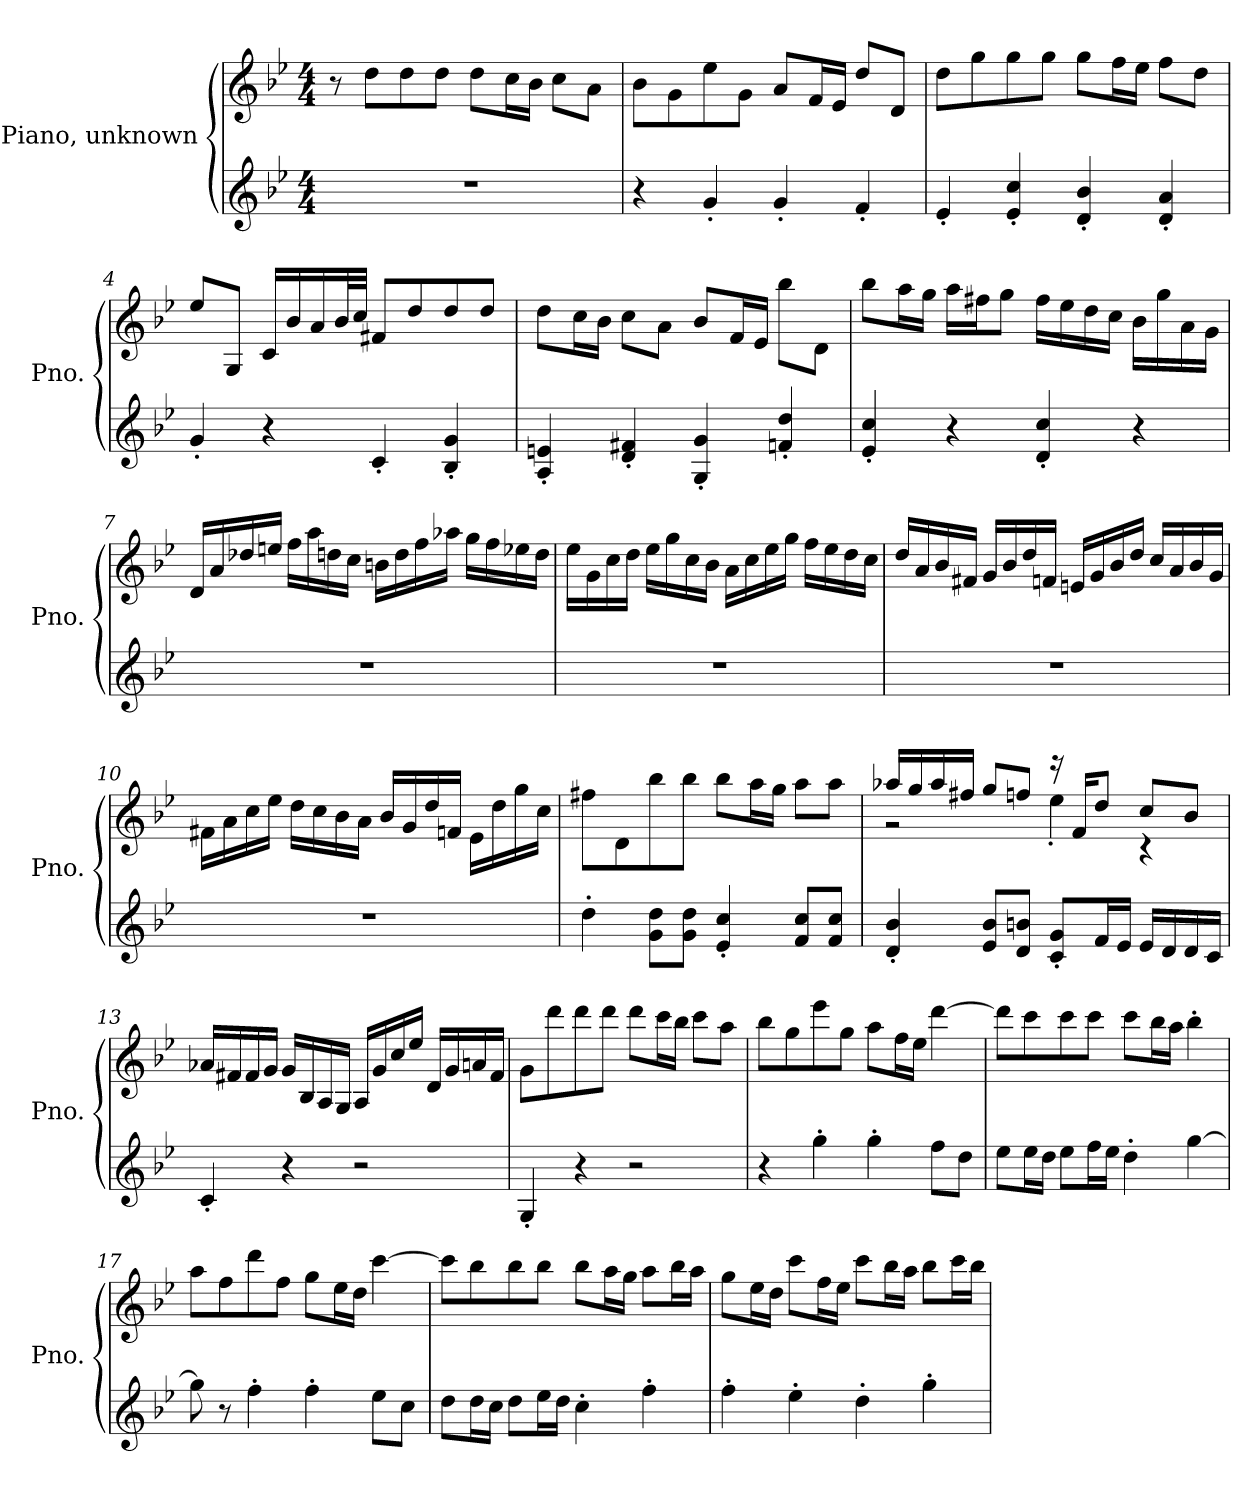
**kern	**kern
*part1	*part1
*staff2	*staff1
*I"Piano, unknown	*
*I'Pno.	*
*clefG2	*clefG2
*k[b-e-]	*k[b-e-]
*M4/4	*M4/4
*MM120	*MM120
=1	=1
1r	8r
.	8dd\L
.	8dd\
.	8dd\J
.	8dd\L
.	16cc\L
.	16b-\JJ
.	8cc\L
.	8a\J
=2	=2
4r	8b-\L
.	8g\
4g'/	8ee-\
.	8g\J
4g'/	8a/L
.	16f/L
.	16e-/JJ
4f'/	8dd/L
.	8d/J
=3	=3
4e-'/	8dd\L
.	8gg\
4e-/' 4cc/'	8gg\
.	8gg\J
4d/' 4b-/'	8gg\L
.	16ff\L
.	16ee-\JJ
4d/' 4a/'	8ff\L
.	8dd\J
=4	=4
4g'/	8ee-/L
.	8G/J
4r	16c/LL
.	16b-/
.	16a/
.	32b-/L
.	32cc/JJJ
4c'/	8f#X/L
.	8dd/
4B-/' 4g/'	8dd/
.	8dd/J
!!LO:LB:g=z
=5	=5
4A/' 4en/'	8dd\L
.	16cc\L
.	16b-\JJ
4d/' 4f#X/'	8cc\L
.	8a\J
4G/' 4g/'	8b-/L
.	16f/L
.	16e-/JJ
4fn/' 4dd/'	8bb-\L
.	8d\J
=6	=6
4e-/' 4cc/'	8bb-\L
.	16aa\L
.	16gg\JJ
4r	16aa\LL
.	16ff#X\J
.	8gg\J
4d/' 4cc/'	16ff#\LL
.	16ee-\
.	16dd\
.	16cc\JJ
4r	16b-\LL
.	16gg\
.	16a\
.	16g\JJ
!!LO:LB:g=z
=7	=7
1r	16d/LL
.	16a/
.	16dd-X/
.	16een/JJ
.	16ff\LL
.	16aa\
.	16ddn\
.	16cc\JJ
.	16bn\LL
.	16dd\
.	16ff\
.	16aa-X\JJ
.	16gg\LL
.	16ff\
.	16ee-X\
.	16dd\JJ
=8	=8
1r	16ee-\LL
.	16g\
.	16cc\
.	16dd\JJ
.	16ee-\LL
.	16gg\
.	16cc\
.	16b-\JJ
.	16a\LL
.	16cc\
.	16ee-\
.	16gg\JJ
.	16ff\LL
.	16ee-\
.	16dd\
.	16cc\JJ
!!LO:LB:g=z
=9	=9
1r	16dd/LL
.	16a/
.	16b-/
.	16f#X/JJ
.	16g/LL
.	16b-/
.	16dd/
.	16fn/JJ
.	16en/LL
.	16g/
.	16b-/
.	16dd/JJ
.	16cc/LL
.	16a/
.	16b-/
.	16g/JJ
=10	=10
1r	16f#X\LL
.	16a\
.	16cc\
.	16ee-\JJ
.	16dd\LL
.	16cc\
.	16b-\
.	16a\JJ
.	16b-/LL
.	16g/
.	16dd/
.	16fn/JJ
.	16e-\LL
.	16dd\
.	16gg\
.	16cc\JJ
=11	=11
4dd'\	8ff#X\L
.	8d\
8g\ 8dd\L	8bb-\
8g\ 8dd\J	8bb-\J
4e-/' 4cc/'	8bb-\L
.	16aa\L
.	16gg\JJ
8f/ 8cc/L	8aa\L
8f/ 8cc/J	8aa\J
!!LO:LB:g=z
=12	=12
*	*^
4d/' 4b-/'	16aa-X/LL	2r
.	16gg/	.
.	16aa-/	.
.	16ff#X/JJ	.
8e-/ 8b-/L	8gg/L	.
8d/ 8bn/J	8ffn/J	.
8c/' 8g/'L	16r	4ee-'\
.	16f/KL	.
16f/L	8dd/J	.
16e-/JJ	.	.
16e-/LL	8cc/L	4r
16d/	.	.
16d/	8b-/J	.
16c/JJ	.	.
*	*v	*v
=13	=13
4c'/	16a-X/LL
.	16f#X/
.	16f#/
.	16g/JJ
4r	16g/LL
.	16B-/
.	16A/
.	16G/JJ
2r	16A/LL
.	16g/
.	16cc/
.	16ee-/JJ
.	16d/LL
.	16g/
.	16an/
.	16f#/JJ
!!LO:LB:g=z
=14	=14
4G'/	8g\L
.	8ddd\
4r	8ddd\
.	8ddd\J
2r	8ddd\L
.	16ccc\L
.	16bb-\JJ
.	8ccc\L
.	8aa\J
=15	=15
4r	8bb-\L
.	8gg\
4gg'\	8eee-\
.	8gg\J
4gg'\	8aa\L
.	16ff\L
.	16ee-\JJ
8ff\L	[4ddd\
8dd\J	.
=16	=16
8ee-\L	8ddd\L]
16ee-\L	8ccc\
16dd\JJ	.
8ee-\L	8ccc\
16ff\L	8ccc\J
16ee-\JJ	.
4dd'\	8ccc\L
.	16bb-\L
.	16aa\JJ
[4gg\	4bb-'\
=17	=17
8gg\]	8aa\L
8r	8ff\
4ff'\	8ddd\
.	8ff\J
4ff'\	8gg\L
.	16ee-\L
.	16dd\JJ
8ee-\L	[4ccc\
8cc\J	.
!!LO:PB:g=z
=18	=18
8dd\L	8ccc\L]
16dd\L	8bb-\
16cc\JJ	.
8dd\L	8bb-\
16ee-\L	8bb-\J
16dd\JJ	.
4cc'\	8bb-\L
.	16aa\L
.	16gg\JJ
4ff'\	8aa\L
.	16bb-\L
.	16aa\JJ
=19	=19
4ff'\	8gg\L
.	16ee-\L
.	16dd\JJ
4ee-'\	8ccc\L
.	16ff\L
.	16ee-\JJ
4dd'\	8ccc\L
.	16bb-\L
.	16aa\JJ
4gg'\	8bb-\L
.	16ccc\L
.	16bb-\JJ
=	=
*-	*-
